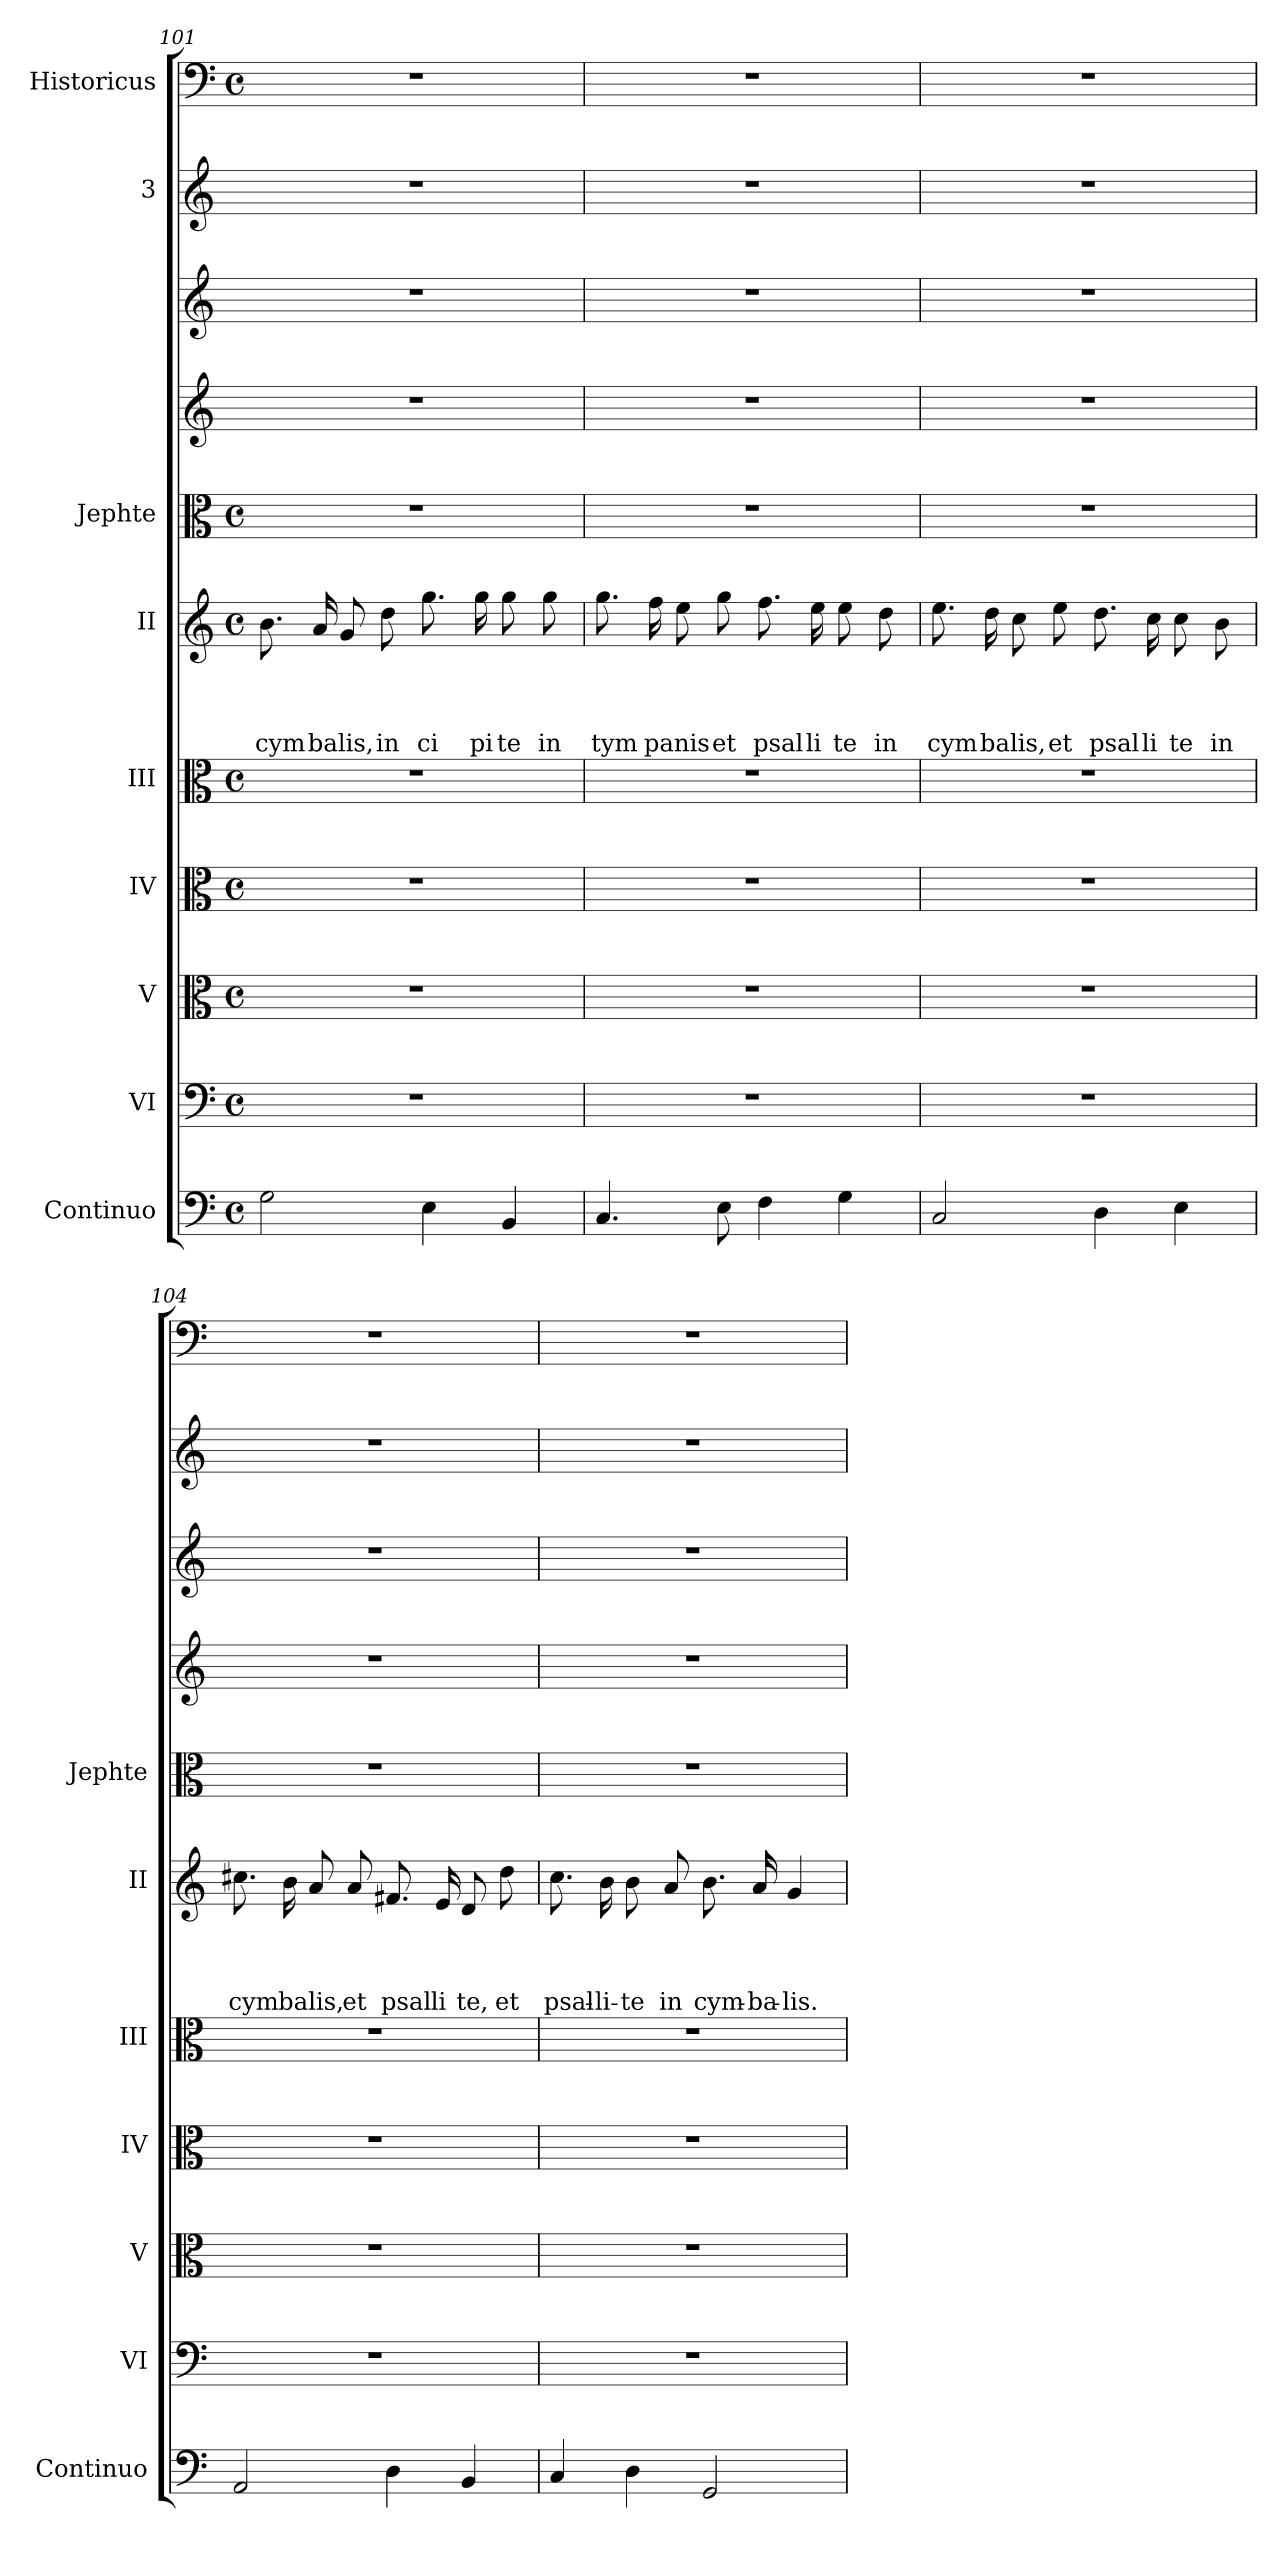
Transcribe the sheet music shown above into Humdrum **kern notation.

**kern	**kern	**kern	**kern	**kern	**kern	**text	**text	**text	**text	**kern	**kern	**kern	**kern	**kern
*part11	*part10	*part9	*part8	*part7	*part6	*part6	*part6	*part6	*part6	*part5	*part4	*part3	*part2	*part1
*staff11	*staff10	*staff9	*staff8	*staff7	*staff6	*staff6	*staff6	*staff6	*staff6	*staff5	*staff4	*staff3	*staff2	*staff1
*I"Continuo	*I"VI	*I"V	*I"IV	*I"III	*I"II	*	*	*	*	*I"Jephte	*	*	*I"3	*I"Historicus
*I'Continuo	*I'VI	*I'V	*I'IV	*I'III	*I'II	*	*	*	*	*I'Jephte	*	*	*	*
*clefF4	*clefF4	*clefC3	*clefC3	*clefC3	*clefG2	*	*	*	*	*clefC3	*clefG2	*clefG2	*clefG2	*clefF4
*k[]	*k[]	*k[]	*k[]	*k[]	*k[]	*	*	*	*	*k[]	*k[]	*k[]	*k[]	*k[]
*C:	*C:	*C:	*C:	*C:	*C:	*	*	*	*	*C:	*C:	*C:	*C:	*C:
*M4/4	*M4/4	*M4/4	*M4/4	*M4/4	*M4/4	*	*	*	*	*M4/4	*	*	*	*M4/4
*met(c)	*met(c)	*met(c)	*met(c)	*met(c)	*met(c)	*	*	*	*	*met(c)	*	*	*	*met(c)
=101	=101	=101	=101	=101	=101	=101	=101	=101	=101	=101	=101	=101	=101	=101
!	!	!	!	!	!	!	!	!	!LO:LY:b	!	!	!	!	!
2G\	1r	1r	1r	1r	8.b\	.	.	.	cym	1r	1r	1r	1r	1r
!	!	!	!	!	!	!	!	!	!LO:LY:b	!	!	!	!	!
.	.	.	.	.	16a/	.	.	.	balis,	.	.	.	.	.
.	.	.	.	.	8g/	.	.	.	.	.	.	.	.	.
!	!	!	!	!	!	!	!	!	!LO:LY:b	!	!	!	!	!
.	.	.	.	.	8dd\	.	.	.	in	.	.	.	.	.
!	!	!	!	!	!	!	!	!	!LO:LY:b	!	!	!	!	!
4E\	.	.	.	.	8.gg\	.	.	.	ci	.	.	.	.	.
!	!	!	!	!	!	!	!	!	!LO:LY:b	!	!	!	!	!
.	.	.	.	.	16gg\	.	.	.	pi	.	.	.	.	.
!	!	!	!	!	!	!	!	!	!LO:LY:b	!	!	!	!	!
4BB/	.	.	.	.	8gg\	.	.	.	te	.	.	.	.	.
!	!	!	!	!	!	!	!	!	!LO:LY:b	!	!	!	!	!
.	.	.	.	.	8gg\	.	.	.	in	.	.	.	.	.
!!LO:PB:g=z
=102	=102	=102	=102	=102	=102	=102	=102	=102	=102	=102	=102	=102	=102	=102
!	!	!	!	!	!	!	!	!	!LO:LY:b	!	!	!	!	!
4.C/	1r	1r	1r	1r	8.gg\	.	.	.	tym	1r	1r	1r	1r	1r
!	!	!	!	!	!	!	!	!	!LO:LY:b	!	!	!	!	!
.	.	.	.	.	16ff\	.	.	.	panis	.	.	.	.	.
.	.	.	.	.	8ee\	.	.	.	.	.	.	.	.	.
!	!	!	!	!	!	!	!	!	!LO:LY:b	!	!	!	!	!
8E\	.	.	.	.	8gg\	.	.	.	et	.	.	.	.	.
!	!	!	!	!	!	!	!	!	!LO:LY:b	!	!	!	!	!
4F\	.	.	.	.	8.ff\	.	.	.	psal	.	.	.	.	.
!	!	!	!	!	!	!	!	!	!LO:LY:b	!	!	!	!	!
.	.	.	.	.	16ee\	.	.	.	li	.	.	.	.	.
!	!	!	!	!	!	!	!	!	!LO:LY:b	!	!	!	!	!
4G\	.	.	.	.	8ee\	.	.	.	te	.	.	.	.	.
!	!	!	!	!	!	!	!	!	!LO:LY:b	!	!	!	!	!
.	.	.	.	.	8dd\	.	.	.	in	.	.	.	.	.
=103	=103	=103	=103	=103	=103	=103	=103	=103	=103	=103	=103	=103	=103	=103
!	!	!	!	!	!	!	!	!	!LO:LY:b	!	!	!	!	!
2C/	1r	1r	1r	1r	8.ee\	.	.	.	cym	1r	1r	1r	1r	1r
!	!	!	!	!	!	!	!	!	!LO:LY:b	!	!	!	!	!
.	.	.	.	.	16dd\	.	.	.	balis,	.	.	.	.	.
.	.	.	.	.	8cc\	.	.	.	.	.	.	.	.	.
!	!	!	!	!	!	!	!	!	!LO:LY:b	!	!	!	!	!
.	.	.	.	.	8ee\	.	.	.	et	.	.	.	.	.
!	!	!	!	!	!	!	!	!	!LO:LY:b	!	!	!	!	!
4D\	.	.	.	.	8.dd\	.	.	.	psal	.	.	.	.	.
!	!	!	!	!	!	!	!	!	!LO:LY:b	!	!	!	!	!
.	.	.	.	.	16cc\	.	.	.	li	.	.	.	.	.
!	!	!	!	!	!	!	!	!	!LO:LY:b	!	!	!	!	!
4E\	.	.	.	.	8cc\	.	.	.	te	.	.	.	.	.
!	!	!	!	!	!	!	!	!	!LO:LY:b	!	!	!	!	!
.	.	.	.	.	8b\	.	.	.	in	.	.	.	.	.
=104	=104	=104	=104	=104	=104	=104	=104	=104	=104	=104	=104	=104	=104	=104
!	!	!	!	!	!	!	!	!	!LO:LY:b	!	!	!	!	!
2AA/	1r	1r	1r	1r	8.cc#X\	.	.	.	cym	1r	1r	1r	1r	1r
!	!	!	!	!	!	!	!	!	!LO:LY:b	!	!	!	!	!
.	.	.	.	.	16b\	.	.	.	balis,	.	.	.	.	.
.	.	.	.	.	8a/	.	.	.	.	.	.	.	.	.
!	!	!	!	!	!	!	!	!	!LO:LY:b	!	!	!	!	!
.	.	.	.	.	8a/	.	.	.	et	.	.	.	.	.
!	!	!	!	!	!	!	!	!	!LO:LY:b	!	!	!	!	!
4D\	.	.	.	.	8.f#X/	.	.	.	psal	.	.	.	.	.
!	!	!	!	!	!	!	!	!	!LO:LY:b	!	!	!	!	!
.	.	.	.	.	16e/	.	.	.	li	.	.	.	.	.
!	!	!	!	!	!	!	!	!	!LO:LY:b	!	!	!	!	!
4BB/	.	.	.	.	8d/	.	.	.	te,	.	.	.	.	.
!	!	!	!	!	!	!	!	!	!LO:LY:b	!	!	!	!	!
.	.	.	.	.	8dd\	.	.	.	et	.	.	.	.	.
!!LO:LB:g=z
=105	=105	=105	=105	=105	=105	=105	=105	=105	=105	=105	=105	=105	=105	=105
!	!	!	!	!	!	!	!	!	!LO:LY:b	!	!	!	!	!
4C/	1r	1r	1r	1r	8.cc\	.	.	.	psal-	1r	1r	1r	1r	1r
!	!	!	!	!	!	!	!	!	!LO:LY:b	!	!	!	!	!
.	.	.	.	.	16b\	.	.	.	-li-	.	.	.	.	.
!	!	!	!	!	!	!	!	!	!LO:LY:b	!	!	!	!	!
4D\	.	.	.	.	8b\	.	.	.	-te	.	.	.	.	.
!	!	!	!	!	!	!	!	!	!LO:LY:b	!	!	!	!	!
.	.	.	.	.	8a/	.	.	.	in	.	.	.	.	.
!	!	!	!	!	!	!	!	!	!LO:LY:b	!	!	!	!	!
2GG/	.	.	.	.	8.b\	.	.	.	cym-	.	.	.	.	.
!	!	!	!	!	!	!	!	!	!LO:LY:b	!	!	!	!	!
.	.	.	.	.	16a/	.	.	.	-ba-	.	.	.	.	.
!	!	!	!	!	!	!	!	!	!LO:LY:b	!	!	!	!	!
.	.	.	.	.	4g/	.	.	.	-lis.	.	.	.	.	.
=	=	=	=	=	=	=	=	=	=	=	=	=	=	=
*-	*-	*-	*-	*-	*-	*-	*-	*-	*-	*-	*-	*-	*-	*-
